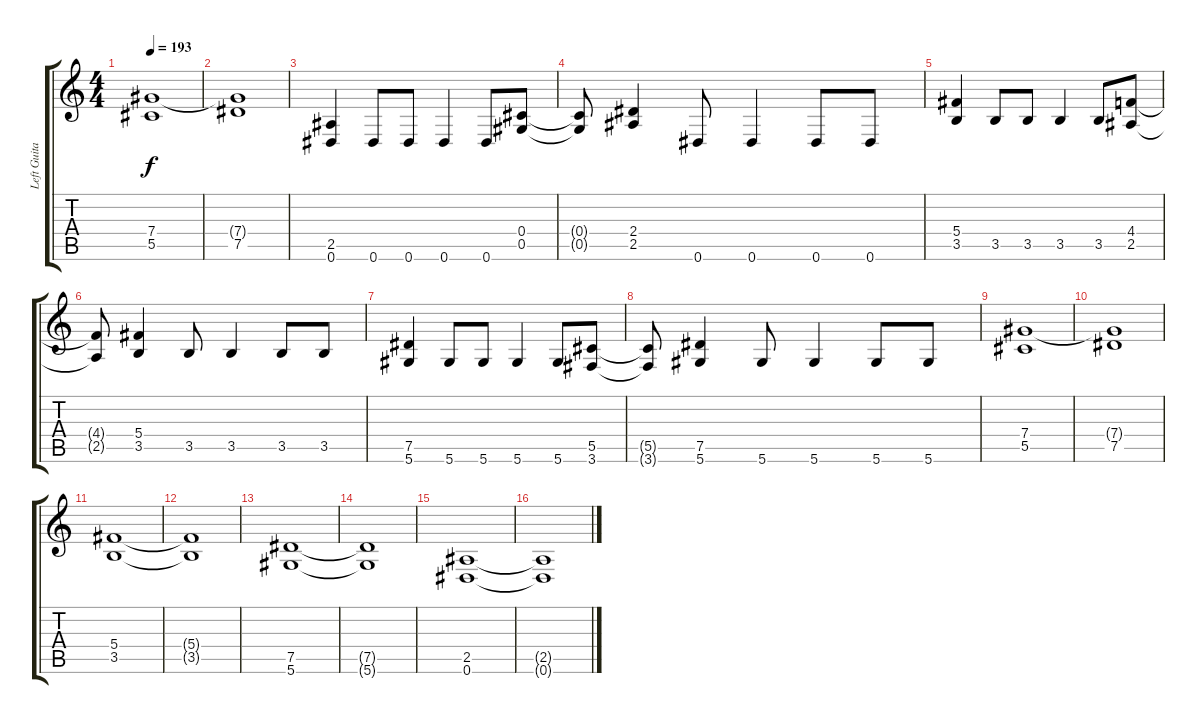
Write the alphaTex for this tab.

\track ("Left Guitar" "Left Guita") {instrument distortionguitar}
\staff {score tabs}
\tuning (Eb4 Bb3 Gb3 Db3 Ab2 Eb2) {hide}
\ts (4 4)
\tempo 193
\clef g2
\ks c
(7.4 5.5).1{dy f} |
(7.4{t} 7.5).1 |
(2.5 0.6).4 0.6.8 0.6.8 0.6.4 0.6.8 (0.4 0.5).8 |
(0.4{t} 0.5{t}).8 (2.4 2.5).4 0.6.8 0.6.4 0.6.8 0.6.8 |
(5.4 3.5).4 3.5.8 3.5.8 3.5.4 3.5.8 (4.4 2.5).8 |
(4.4{t} 2.5{t}).8 (5.4 3.5).4 3.5.8 3.5.4 3.5.8 3.5.8 |
(7.5 5.6).4 5.6.8 5.6.8 5.6.4 5.6.8 (5.5 3.6).8 |
(5.5{t} 3.6{t}).8 (7.5 5.6).4 5.6.8 5.6.4 5.6.8 5.6.8 |
(7.4 5.5).1 |
(7.4{t} 7.5).1 |
(5.4 3.5).1 |
(5.4{t} 3.5{t}).1 |
(7.5 5.6).1 |
(7.5{t} 5.6{t}).1 |
(2.5 0.6).1 |
(2.5{t} 0.6{t}).1
